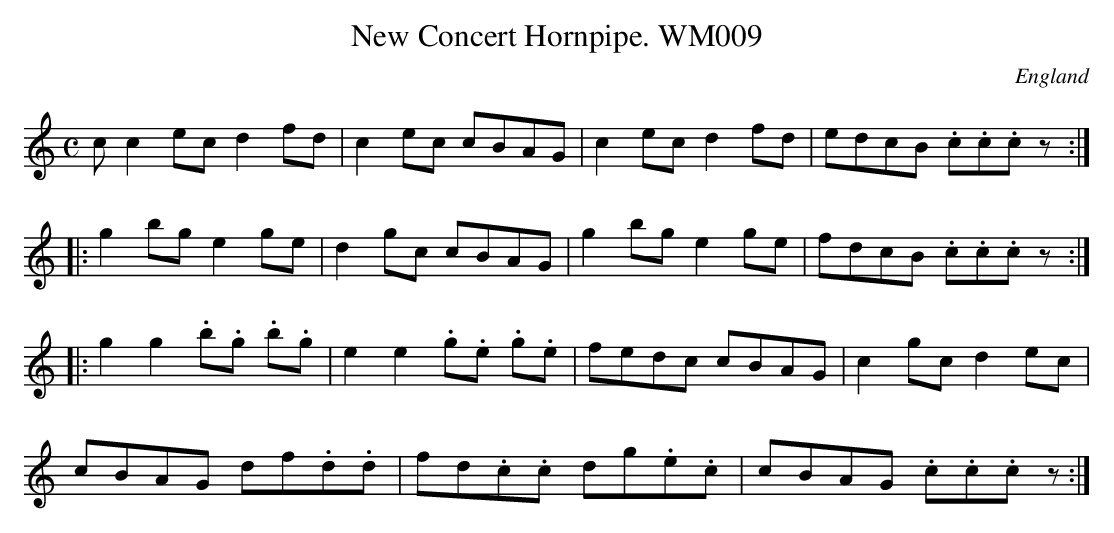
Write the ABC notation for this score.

X:1
T:New Concert Hornpipe. WM009
M:C
L:1/8
O:England
K:C
cc2ecd2fd|c2ec cBAG|c2ecd2fd|edcB .c.c.cz:|!
|:g2bge2ge|d2gc cBAG|g2bge2ge|fdcB .c.c.cz:|!
|:g2g2.b.g .b.g|e2e2.g.e .g.e|fedc cBAG|c2gcd2ec|!
cBAG d-f.d.d|f-d.c.c d-g.e.c|cBAG .c.c.cz:|]
